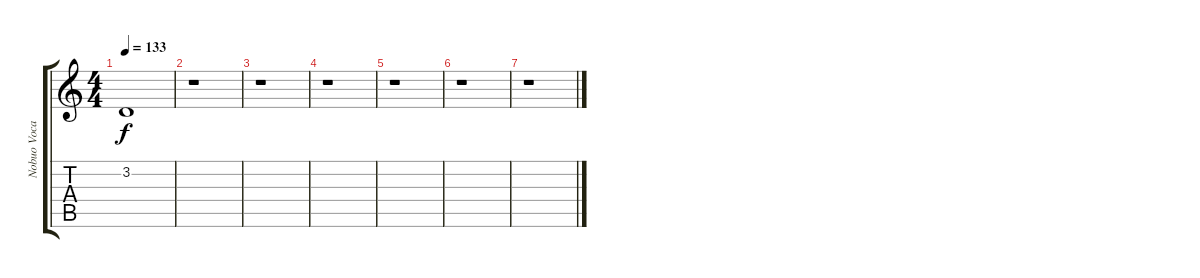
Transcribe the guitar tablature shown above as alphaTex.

\track ("Nobuo Vocals" "Nobuo Voca") {instrument tenorsax}
\staff {score tabs}
\tuning (E4 B3 G3 D3 A2 E2) {hide}
\ts (4 4)
\tempo 133
\clef g2
\ks c
3.2{t}.1{dy f} |
r.1 |
r.1 |
r.1 |
r.1 |
r.1 |
r.1
